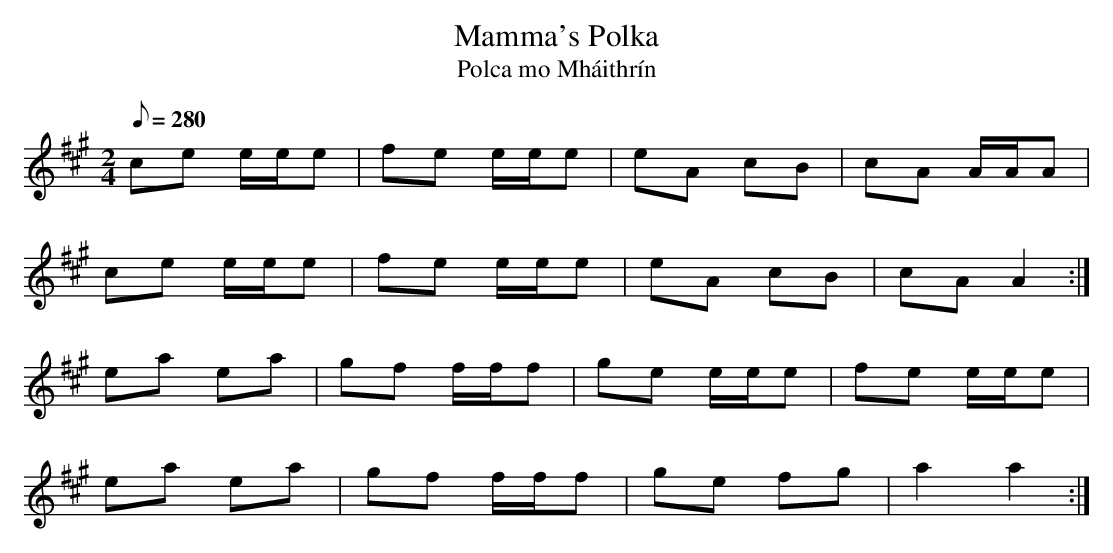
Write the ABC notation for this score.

X:1
T: Mamma's Polka
T: Polca mo Mh\'aithr\'in
L: 1/8
M: 2/4
Q: 280
K: A
ce e/e/e|fe e/e/e|eA cB|cA A/A/A|
ce e/e/e|fe e/e/e|eA cB|cA A2 :|
ea ea|gf f/f/f|ge e/e/e|fe e/e/e|
ea ea|gf f/f/f|ge fg|a2 a2 :|
